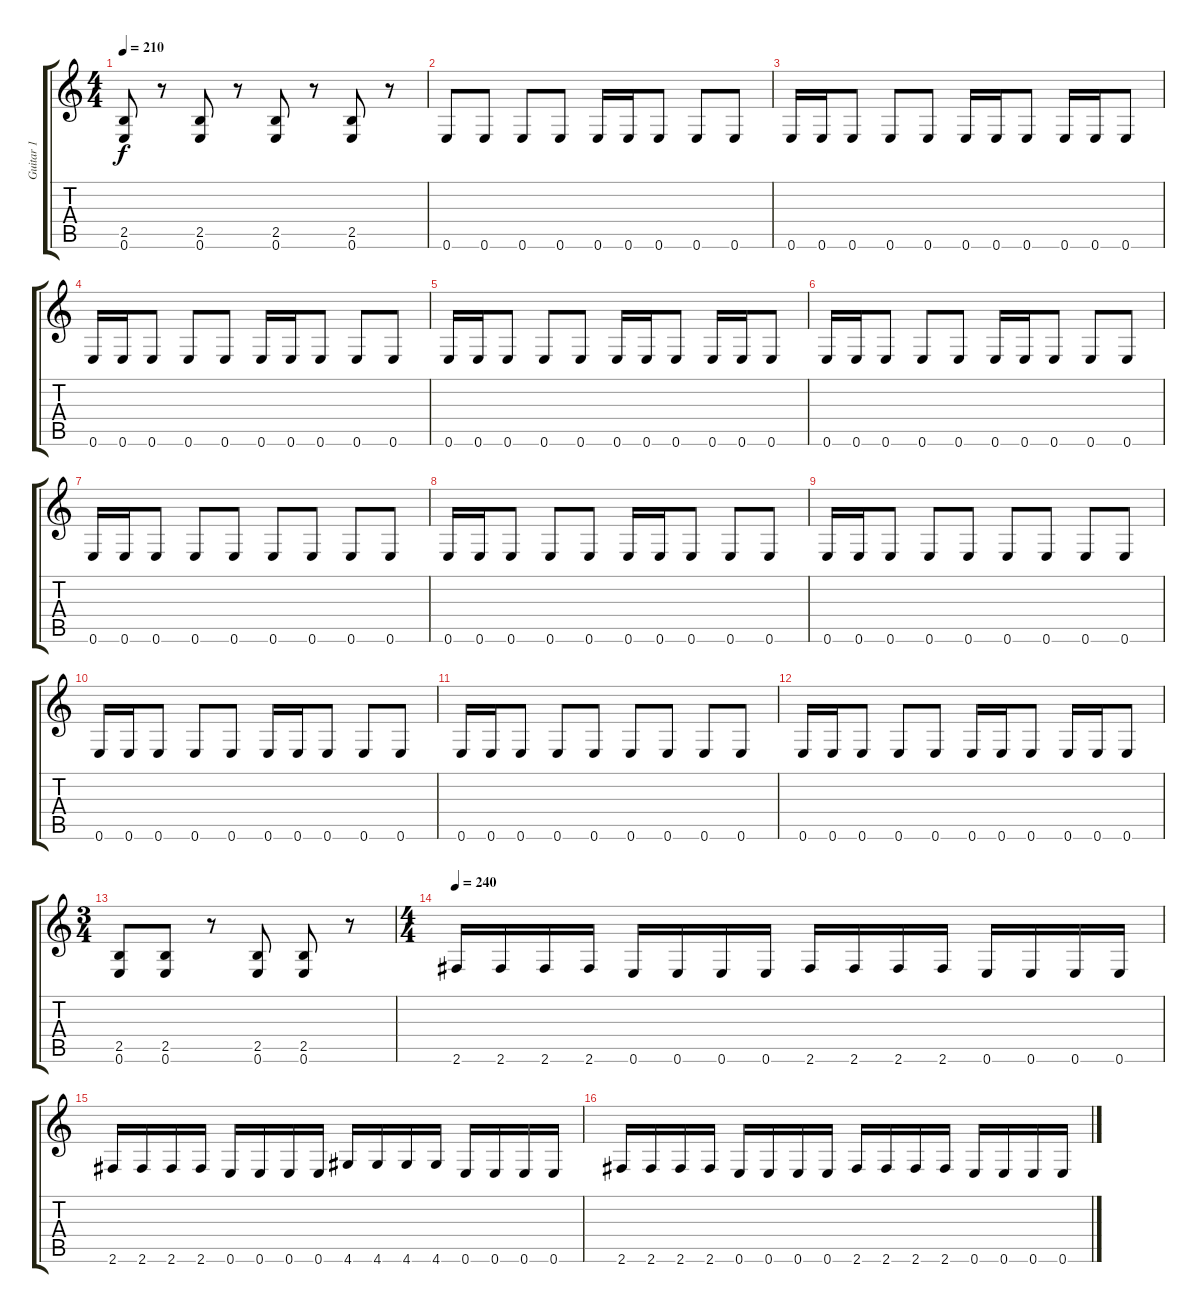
\track ("Guitar 1" "Guitar 1") {instrument distortionguitar}
\staff {score tabs}
\tuning (E4 B3 G3 D3 A2 E2) {hide}
\ts (4 4)
\tempo 210
\clef g2
\ks c
(2.5 0.6).8{dy f} r.8 (2.5 0.6).8 r.8 (2.5 0.6).8 r.8 (2.5 0.6).8 r.8 |
0.6.8 0.6.8 0.6.8 0.6.8 0.6.16 0.6.16 0.6.8 0.6.8 0.6.8 |
0.6.16 0.6.16 0.6.8 0.6.8 0.6.8 0.6.16 0.6.16 0.6.8 0.6.16 0.6.16 0.6.8 |
0.6.16 0.6.16 0.6.8 0.6.8 0.6.8 0.6.16 0.6.16 0.6.8 0.6.8 0.6.8 |
0.6.16 0.6.16 0.6.8 0.6.8 0.6.8 0.6.16 0.6.16 0.6.8 0.6.16 0.6.16 0.6.8 |
0.6.16 0.6.16 0.6.8 0.6.8 0.6.8 0.6.16 0.6.16 0.6.8 0.6.8 0.6.8 |
0.6.16 0.6.16 0.6.8 0.6.8 0.6.8 0.6.8 0.6.8 0.6.8 0.6.8 |
0.6.16 0.6.16 0.6.8 0.6.8 0.6.8 0.6.16 0.6.16 0.6.8 0.6.8 0.6.8 |
0.6.16 0.6.16 0.6.8 0.6.8 0.6.8 0.6.8 0.6.8 0.6.8 0.6.8 |
0.6.16 0.6.16 0.6.8 0.6.8 0.6.8 0.6.16 0.6.16 0.6.8 0.6.8 0.6.8 |
0.6.16 0.6.16 0.6.8 0.6.8 0.6.8 0.6.8 0.6.8 0.6.8 0.6.8 |
0.6.16 0.6.16 0.6.8 0.6.8 0.6.8 0.6.16 0.6.16 0.6.8 0.6.16 0.6.16 0.6.8 |
\ts (3 4)
(2.5 0.6).8 (2.5 0.6).8 r.8 (2.5 0.6).8 (2.5 0.6).8 r.8 |
\ts (4 4)
\tempo 240
2.6.16 2.6.16 2.6.16 2.6.16 0.6.16 0.6.16 0.6.16 0.6.16 2.6.16 2.6.16 2.6.16 2.6.16 0.6.16 0.6.16 0.6.16 0.6.16 |
2.6.16 2.6.16 2.6.16 2.6.16 0.6.16 0.6.16 0.6.16 0.6.16 4.6.16 4.6.16 4.6.16 4.6.16 0.6.16 0.6.16 0.6.16 0.6.16 |
2.6.16 2.6.16 2.6.16 2.6.16 0.6.16 0.6.16 0.6.16 0.6.16 2.6.16 2.6.16 2.6.16 2.6.16 0.6.16 0.6.16 0.6.16 0.6.16
